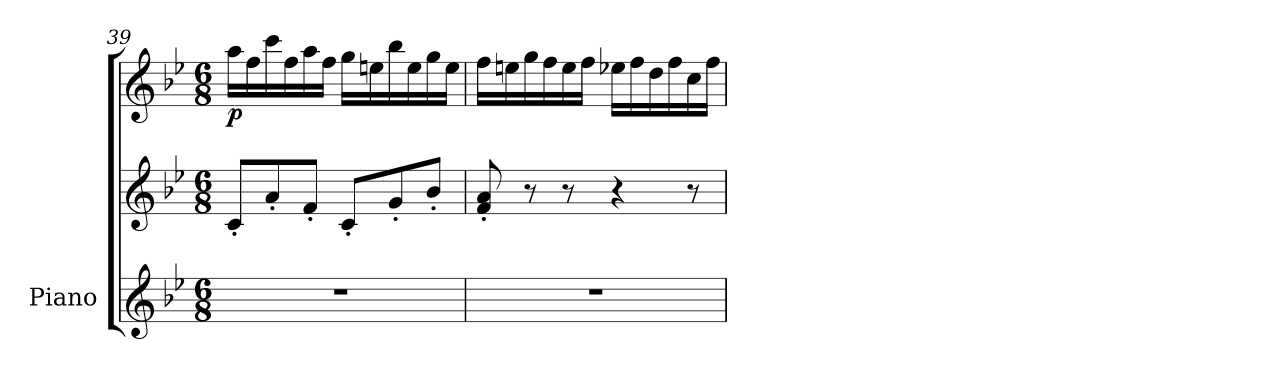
**kern	**kern	**kern	**dynam
*part1	*part1	*part1	*part1
*staff3	*staff2	*staff1	*staff1/2/3
*I"Piano	*	*	*
*I'Pno	*	*	*
*clefG2	*clefG2	*clefG2	*
*k[b-e-]	*k[b-e-]	*k[b-e-]	*
*M6/8	*M6/8	*M6/8	*
=39	=39	=39	=39
!	!	!	!LO:DY:b
2.r	8c'/L	16aa\LL	p
.	.	16ff\	.
.	8a'/	16ccc\	.
.	.	16ff\	.
.	8f'/J	16aa\	.
.	.	16ff\JJ	.
.	8c'/L	16gg\LL	.
.	.	16een\	.
.	8g'/	16bb-\	.
.	.	16ee\	.
.	8b-'/J	16gg\	.
.	.	16ee\JJ	.
=40	=40	=40	=40
2.r	8f/' 8a/'	16ff\LL	.
.	.	16een\	.
.	8r	16gg\	.
.	.	16ff\	.
.	8r	16ee\	.
.	.	16ff\JJ	.
.	4r	16ee-X\LL	.
.	.	16ff\	.
.	.	16dd\	.
.	.	16ff\	.
.	8r	16cc\	.
.	.	16ff\JJ	.
=	=	=	=
*-	*-	*-	*-
